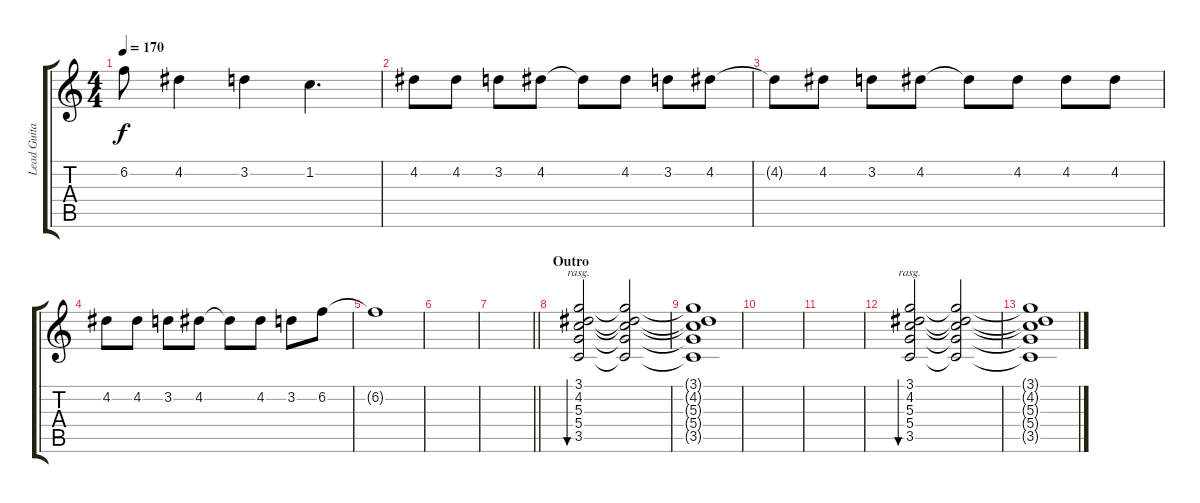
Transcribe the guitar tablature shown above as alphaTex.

\track ("Lead Guitar" "Lead Guita") {instrument distortionguitar}
\staff {score tabs}
\tuning (E4 B3 G3 D3 A2 D2) {hide}
\ts (4 4)
\tempo 170
\clef g2
\ks c
6.2{t}.8{dy f} 4.2.4 3.2.4 1.2.4{d} |
4.2.8 4.2.8 3.2.8 4.2.8 4.2{t}.8 4.2.8 3.2.8 4.2.8 |
4.2{t}.8 4.2.8 3.2.8 4.2.8 4.2{t}.8 4.2.8 4.2.8 4.2.8 |
4.2.8 4.2.8 3.2.8 4.2.8 4.2{t}.8 4.2.8 3.2.8 6.2.8 |
6.2{t}.1 |
|
\barLineRight lightlight
|
\section ("" "Outro")
(3.1 4.2 5.3 5.4 3.5).2{bu 480 rasg ii volume 7 instrument electricguitarjazz} (3.1{t} 4.2{t} 5.3{t} 5.4{t} 3.5{t}).2 |
(3.1{t} 4.2{t} 5.3{t} 5.4{t} 3.5{t}).1 |
|
|
(3.1 4.2 5.3 5.4 3.5).2{bu 480 rasg ii} (3.1{t} 4.2{t} 5.3{t} 5.4{t} 3.5{t}).2 |
(3.1{t} 4.2{t} 5.3{t} 5.4{t} 3.5{t}).1
